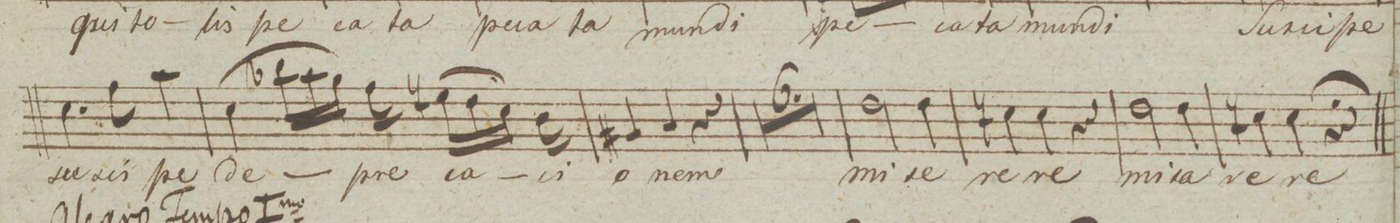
**kern	**text	**dynam
*I"Tenore.	*	*
*clefC4	*	*
*k[b-e-a-d-]	*	*
*met(c|)	*	*
*M3/4	*	*
4.B-\	sus-	.
8e-\	-ci-	.
4g\	-pe	.
=99	=99	=99
(4B-\	de-	.
16a-X\LL	.	.
16g\	.	.
16f\JJ)	.	.
16e-\	-pre-	.
(16dn\LL	-ca-	.
16c\	.	.
16B-\JJ)	.	.
16A-\	-ci-	.
=100	=100	=100
4F#X/	-o-	.
4G/	-nem	.
4r	.	.
=101	=101	=101
2.r	.	.
=102	=102	=102
2.r	.	.
=103	=103	=103
2.r	.	.
=104	=104	=104
2.r	.	.
=105	=105	=105
2.r	.	.
=106	=106	=106
2.r	.	.
=107	=107	=107
2c\	mi-	.
4c\	-se-	.
=108	=108	=108
4Bn\	-re-	.
4B\	-re	.
4r	.	.
=109	=109	=109
2c\	mi-	.
4c\	-se-	.
=110	=110	=110
4Bn\	-re-	.
4B\	-re	.
4r;	.	.
=111||	=111||	=111||
*k[]	*	*
*M2/2	*	*
*met(c|)	*	*
*mmet(c|)	*	*
*-	*-	*-
